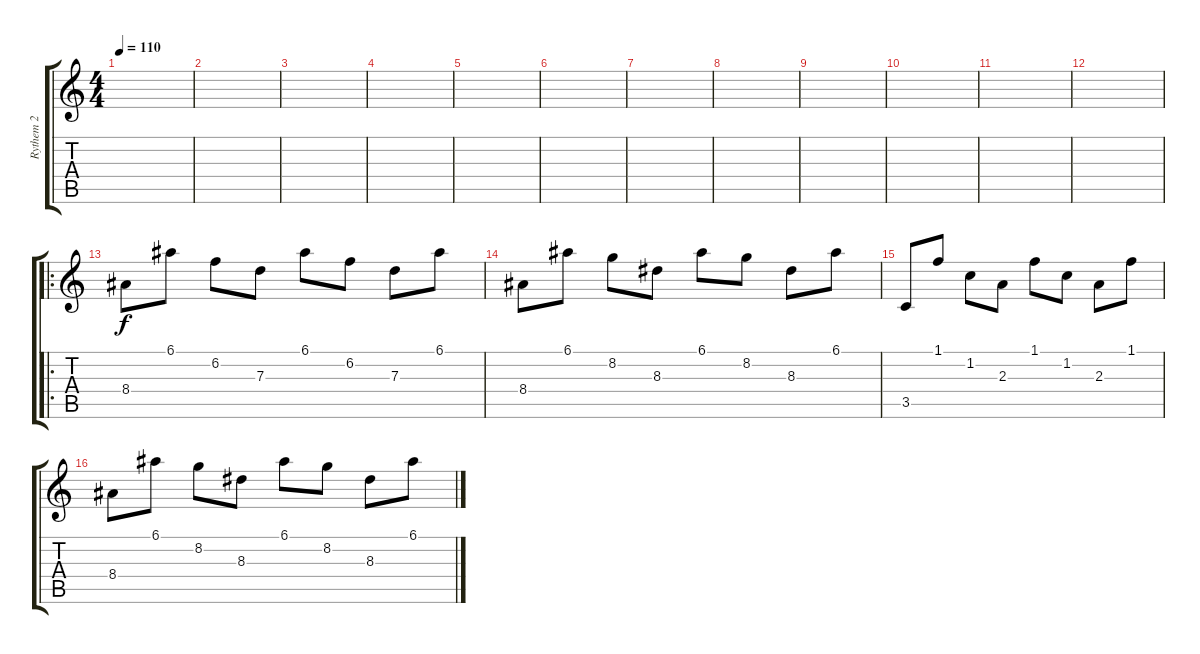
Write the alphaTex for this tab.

\track ("Rythem 2" "Rythem 2") {instrument electricguitarclean}
\staff {score tabs}
\tuning (E4 B3 G3 D3 A2 E2) {hide}
\ts (4 4)
\tempo 110
\clef g2
\ks c
|
|
|
|
|
|
|
|
|
|
|
|
\ro
8.4.8 6.1.8 6.2.8 7.3.8 6.1.8 6.2.8 7.3.8 6.1.8 |
8.4.8 6.1.8 8.2.8 8.3.8 6.1.8 8.2.8 8.3.8 6.1.8 |
3.5.8 1.1.8 1.2.8 2.3.8 1.1.8 1.2.8 2.3.8 1.1.8 |
8.4.8 6.1.8 8.2.8 8.3.8 6.1.8 8.2.8 8.3.8 6.1.8
